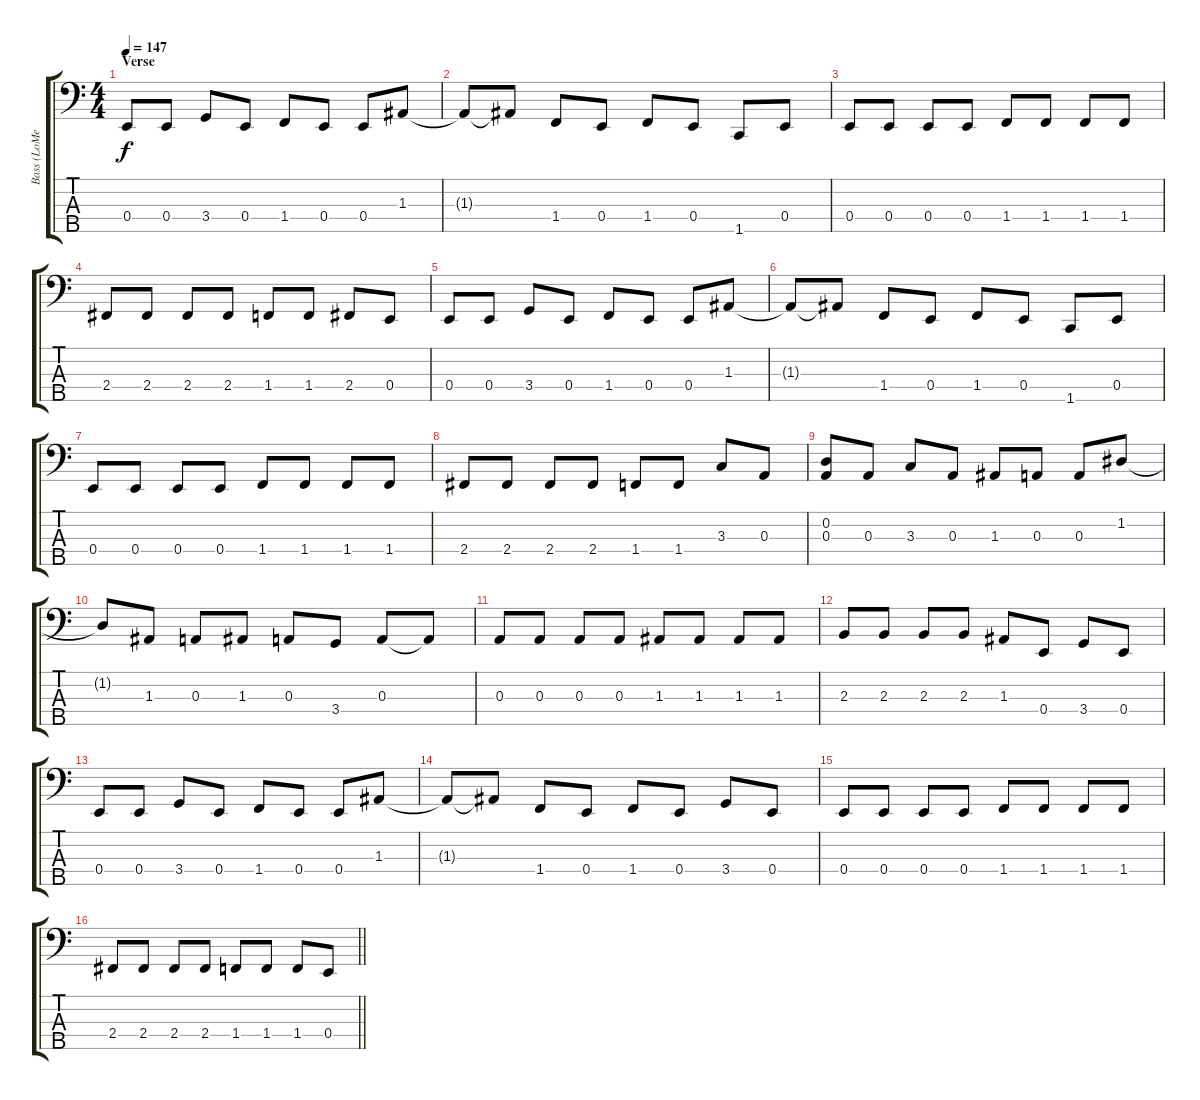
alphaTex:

\track ("Bass (LoMenzo)" "Bass (LoMe") {instrument electricbasspick}
\staff {score tabs}
\tuning (G2 D2 A1 E1 B0) {hide}
\ts (4 4)
\section ("" "Verse")
\tempo 147
\clef f4
\ks c
0.4.8{dy f} 0.4.8 3.4.8 0.4.8 1.4.8 0.4.8 0.4.8 1.3.8 |
1.3{t}.8 1.3{t}.8 1.4.8 0.4.8 1.4.8 0.4.8 1.5.8 0.4.8 |
0.4.8 0.4.8 0.4.8 0.4.8 1.4.8 1.4.8 1.4.8 1.4.8 |
2.4.8 2.4.8 2.4.8 2.4.8 1.4.8 1.4.8 2.4.8 0.4.8 |
0.4.8 0.4.8 3.4.8 0.4.8 1.4.8 0.4.8 0.4.8 1.3.8 |
1.3{t}.8 1.3{t}.8 1.4.8 0.4.8 1.4.8 0.4.8 1.5.8 0.4.8 |
0.4.8 0.4.8 0.4.8 0.4.8 1.4.8 1.4.8 1.4.8 1.4.8 |
2.4.8 2.4.8 2.4.8 2.4.8 1.4.8 1.4.8 3.3.8 0.3.8 |
(0.2 0.3).8 0.3.8 3.3.8 0.3.8 1.3.8 0.3.8 0.3.8 1.2.8 |
1.2{t}.8 1.3.8 0.3.8 1.3.8 0.3.8 3.4.8 0.3.8 0.3{t}.8 |
0.3.8 0.3.8 0.3.8 0.3.8 1.3.8 1.3.8 1.3.8 1.3.8 |
2.3.8 2.3.8 2.3.8 2.3.8 1.3.8 0.4.8 3.4.8 0.4.8 |
0.4.8 0.4.8 3.4.8 0.4.8 1.4.8 0.4.8 0.4.8 1.3.8 |
1.3{t}.8 1.3{t}.8 1.4.8 0.4.8 1.4.8 0.4.8 3.4.8 0.4.8 |
0.4.8 0.4.8 0.4.8 0.4.8 1.4.8 1.4.8 1.4.8 1.4.8 |
\barLineRight lightlight
2.4.8 2.4.8 2.4.8 2.4.8 1.4.8 1.4.8 1.4.8 0.4.8
